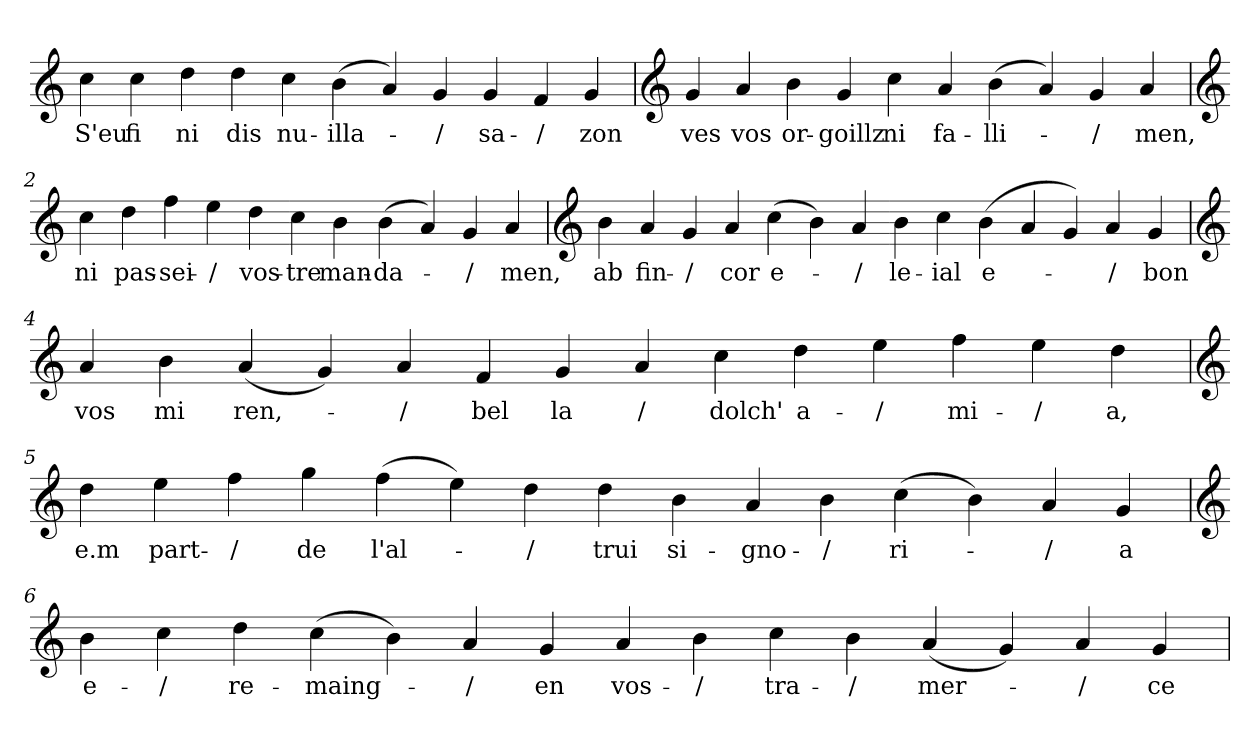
**kern	**text
*part1	*part1
*staff1	*staff1
*clefG2	*
=	=
4cc	S'eu
4cc	fi
4dd	ni
4dd	dis
4cc	nu-
(4b	-illa-
4a)	.
4g	-/
4g	sa-
4f	-/
4g	zon
=1	=1
*clefG2	*
4g	ves
4a	vos
4b	or-
4g	-goillz
4cc	ni
4a	fa-
(4b	-lli-
4a)	.
4g	-/
4a	men,
=2	=2
*clefG2	*
4cc	ni
4dd	pas-
4ff	-sei-
4ee	-/
4dd	vos-
4cc	-tre
4b	man-
(4b	-da-
4a)	.
4g	-/
4a	men,
=3	=3
*clefG2	*
4b	ab
4a	fin-
4g	-/
4a	cor
(4cc	e-
4b)	.
4a	-/
4b	le-
4cc	-ial
(4b	e-
4a	.
4g)	.
4a	-/
4g	bon
=4	=4
*clefG2	*
4a	vos
4b	mi
(4a	ren,-
4g)	.
4a	-/
4f	bel
4g	la
4a	/
4cc	dolch'
4dd	a-
4ee	-/
4ff	mi-
4ee	-/
4dd	a,
=5	=5
*clefG2	*
4dd	e.m
4ee	part-
4ff	-/
4gg	de
(4ff	l'al-
4ee)	.
4dd	-/
4dd	trui
4b	si-
4a	-gno-
4b	-/
(4cc	ri-
4b)	.
4a	-/
4g	a
=6	=6
*clefG2	*
4b	e-
4cc	-/
4dd	re-
(4cc	-maing-
4b)	.
4a	-/
4g	en
4a	vos-
4b	-/
4cc	tra-
4b	-/
(4a	mer-
4g)	.
4a	-/
4g	ce
=	=
*-	*-
